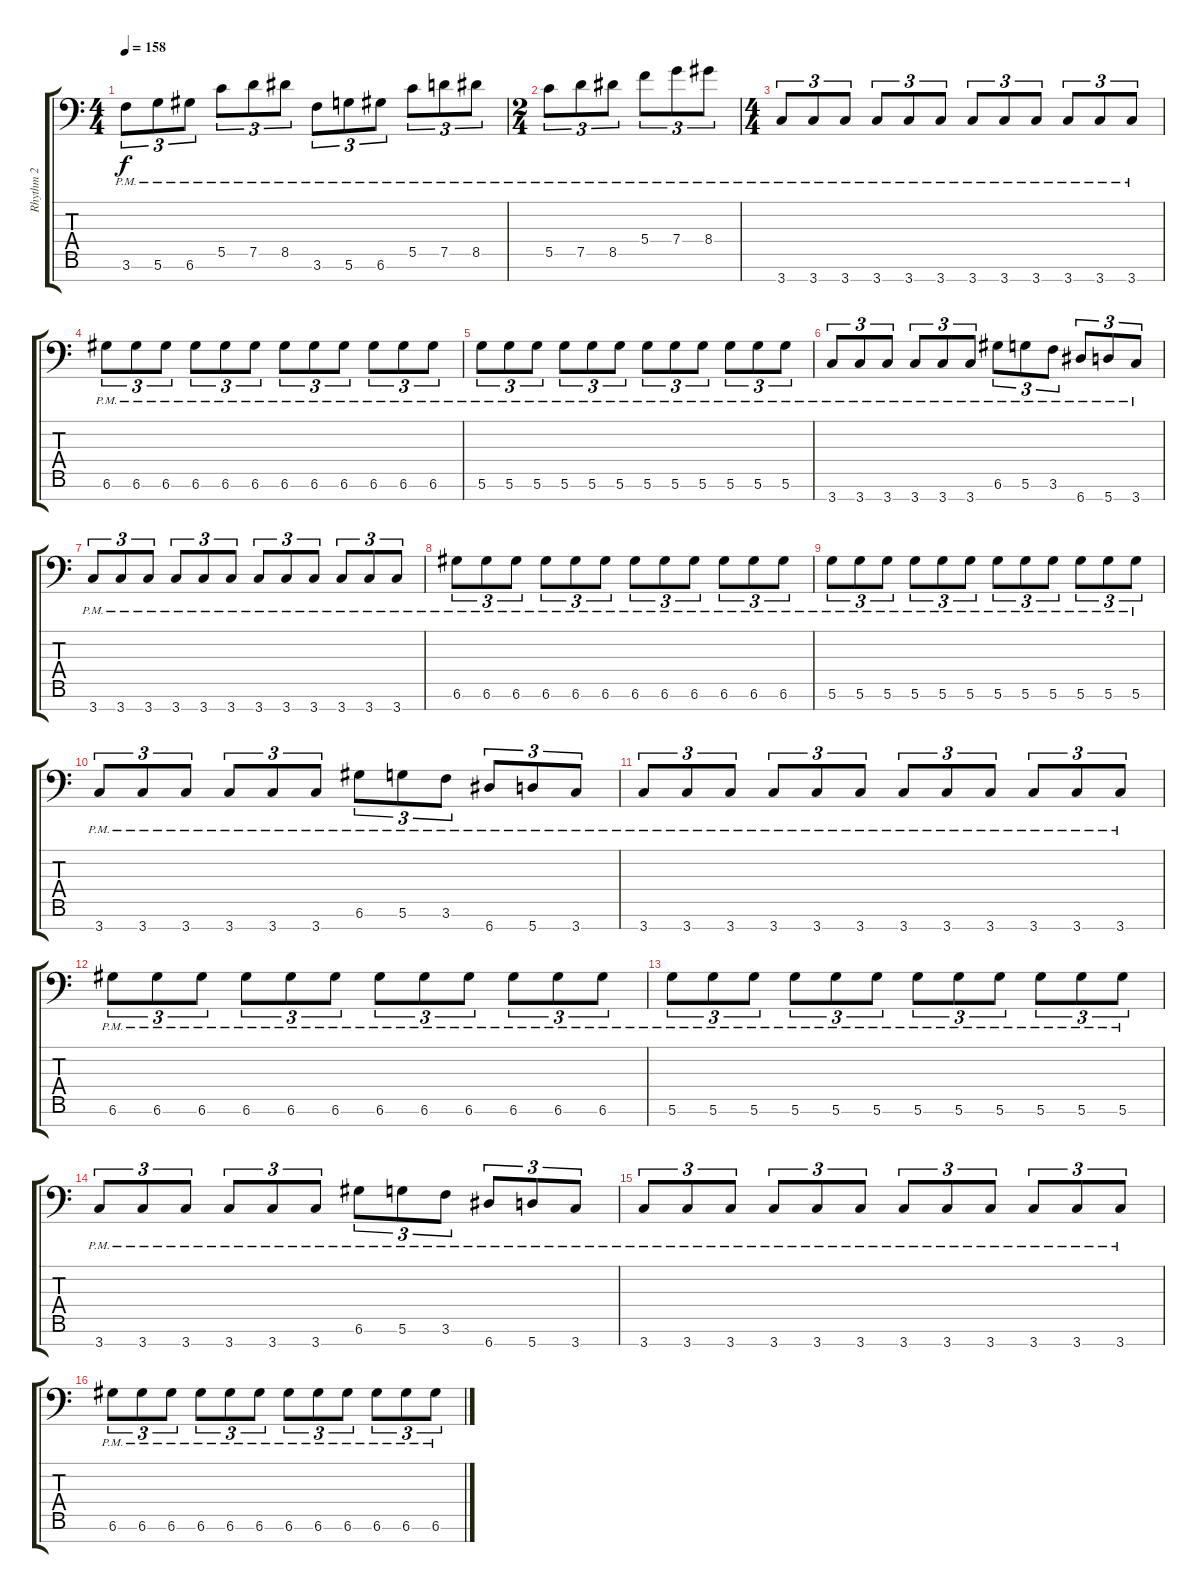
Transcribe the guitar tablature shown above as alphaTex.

\track ("Rhythm 2" "Rhythm 2") {instrument overdrivenguitar}
\staff {score tabs}
\tuning (D4 A3 F3 C3 G2 D2 A1) {hide}
\ts (4 4)
\tempo 158
\clef f4
\ks c
3.6{pm}.8{tu (3 2) dy f} 5.6{pm}.8{tu (3 2)} 6.6{pm}.8{tu (3 2)} 5.5{pm}.8{tu (3 2)} 7.5{pm}.8{tu (3 2)} 8.5{pm}.8{tu (3 2)} 3.6{pm}.8{tu (3 2)} 5.6{pm}.8{tu (3 2)} 6.6{pm}.8{tu (3 2)} 5.5{pm}.8{tu (3 2)} 7.5{pm}.8{tu (3 2)} 8.5{pm}.8{tu (3 2)} |
\ts (2 4)
5.5{pm}.8{tu (3 2)} 7.5{pm}.8{tu (3 2)} 8.5{pm}.8{tu (3 2)} 5.4{pm}.8{tu (3 2)} 7.4{pm}.8{tu (3 2)} 8.4{pm}.8{tu (3 2)} |
\ts (4 4)
3.7{pm}.8{tu (3 2)} 3.7{pm}.8{tu (3 2)} 3.7{pm}.8{tu (3 2)} 3.7{pm}.8{tu (3 2)} 3.7{pm}.8{tu (3 2)} 3.7{pm}.8{tu (3 2)} 3.7{pm}.8{tu (3 2)} 3.7{pm}.8{tu (3 2)} 3.7{pm}.8{tu (3 2)} 3.7{pm}.8{tu (3 2)} 3.7{pm}.8{tu (3 2)} 3.7{pm}.8{tu (3 2)} |
6.6{pm}.8{tu (3 2)} 6.6{pm}.8{tu (3 2)} 6.6{pm}.8{tu (3 2)} 6.6{pm}.8{tu (3 2)} 6.6{pm}.8{tu (3 2)} 6.6{pm}.8{tu (3 2)} 6.6{pm}.8{tu (3 2)} 6.6{pm}.8{tu (3 2)} 6.6{pm}.8{tu (3 2)} 6.6{pm}.8{tu (3 2)} 6.6{pm}.8{tu (3 2)} 6.6{pm}.8{tu (3 2)} |
5.6{pm}.8{tu (3 2)} 5.6{pm}.8{tu (3 2)} 5.6{pm}.8{tu (3 2)} 5.6{pm}.8{tu (3 2)} 5.6{pm}.8{tu (3 2)} 5.6{pm}.8{tu (3 2)} 5.6{pm}.8{tu (3 2)} 5.6{pm}.8{tu (3 2)} 5.6{pm}.8{tu (3 2)} 5.6{pm}.8{tu (3 2)} 5.6{pm}.8{tu (3 2)} 5.6{pm}.8{tu (3 2)} |
3.7{pm}.8{tu (3 2)} 3.7{pm}.8{tu (3 2)} 3.7{pm}.8{tu (3 2)} 3.7{pm}.8{tu (3 2)} 3.7{pm}.8{tu (3 2)} 3.7{pm}.8{tu (3 2)} 6.6{pm}.8{tu (3 2)} 5.6{pm}.8{tu (3 2)} 3.6{pm}.8{tu (3 2)} 6.7{pm}.8{tu (3 2)} 5.7{pm}.8{tu (3 2)} 3.7{pm}.8{tu (3 2)} |
3.7{pm}.8{tu (3 2)} 3.7{pm}.8{tu (3 2)} 3.7{pm}.8{tu (3 2)} 3.7{pm}.8{tu (3 2)} 3.7{pm}.8{tu (3 2)} 3.7{pm}.8{tu (3 2)} 3.7{pm}.8{tu (3 2)} 3.7{pm}.8{tu (3 2)} 3.7{pm}.8{tu (3 2)} 3.7{pm}.8{tu (3 2)} 3.7{pm}.8{tu (3 2)} 3.7{pm}.8{tu (3 2)} |
6.6{pm}.8{tu (3 2)} 6.6{pm}.8{tu (3 2)} 6.6{pm}.8{tu (3 2)} 6.6{pm}.8{tu (3 2)} 6.6{pm}.8{tu (3 2)} 6.6{pm}.8{tu (3 2)} 6.6{pm}.8{tu (3 2)} 6.6{pm}.8{tu (3 2)} 6.6{pm}.8{tu (3 2)} 6.6{pm}.8{tu (3 2)} 6.6{pm}.8{tu (3 2)} 6.6{pm}.8{tu (3 2)} |
5.6{pm}.8{tu (3 2)} 5.6{pm}.8{tu (3 2)} 5.6{pm}.8{tu (3 2)} 5.6{pm}.8{tu (3 2)} 5.6{pm}.8{tu (3 2)} 5.6{pm}.8{tu (3 2)} 5.6{pm}.8{tu (3 2)} 5.6{pm}.8{tu (3 2)} 5.6{pm}.8{tu (3 2)} 5.6{pm}.8{tu (3 2)} 5.6{pm}.8{tu (3 2)} 5.6{pm}.8{tu (3 2)} |
3.7{pm}.8{tu (3 2)} 3.7{pm}.8{tu (3 2)} 3.7{pm}.8{tu (3 2)} 3.7{pm}.8{tu (3 2)} 3.7{pm}.8{tu (3 2)} 3.7{pm}.8{tu (3 2)} 6.6{pm}.8{tu (3 2)} 5.6{pm}.8{tu (3 2)} 3.6{pm}.8{tu (3 2)} 6.7{pm}.8{tu (3 2)} 5.7{pm}.8{tu (3 2)} 3.7{pm}.8{tu (3 2)} |
3.7{pm}.8{tu (3 2)} 3.7{pm}.8{tu (3 2)} 3.7{pm}.8{tu (3 2)} 3.7{pm}.8{tu (3 2)} 3.7{pm}.8{tu (3 2)} 3.7{pm}.8{tu (3 2)} 3.7{pm}.8{tu (3 2)} 3.7{pm}.8{tu (3 2)} 3.7{pm}.8{tu (3 2)} 3.7{pm}.8{tu (3 2)} 3.7{pm}.8{tu (3 2)} 3.7{pm}.8{tu (3 2)} |
6.6{pm}.8{tu (3 2)} 6.6{pm}.8{tu (3 2)} 6.6{pm}.8{tu (3 2)} 6.6{pm}.8{tu (3 2)} 6.6{pm}.8{tu (3 2)} 6.6{pm}.8{tu (3 2)} 6.6{pm}.8{tu (3 2)} 6.6{pm}.8{tu (3 2)} 6.6{pm}.8{tu (3 2)} 6.6{pm}.8{tu (3 2)} 6.6{pm}.8{tu (3 2)} 6.6{pm}.8{tu (3 2)} |
5.6{pm}.8{tu (3 2)} 5.6{pm}.8{tu (3 2)} 5.6{pm}.8{tu (3 2)} 5.6{pm}.8{tu (3 2)} 5.6{pm}.8{tu (3 2)} 5.6{pm}.8{tu (3 2)} 5.6{pm}.8{tu (3 2)} 5.6{pm}.8{tu (3 2)} 5.6{pm}.8{tu (3 2)} 5.6{pm}.8{tu (3 2)} 5.6{pm}.8{tu (3 2)} 5.6{pm}.8{tu (3 2)} |
3.7{pm}.8{tu (3 2)} 3.7{pm}.8{tu (3 2)} 3.7{pm}.8{tu (3 2)} 3.7{pm}.8{tu (3 2)} 3.7{pm}.8{tu (3 2)} 3.7{pm}.8{tu (3 2)} 6.6{pm}.8{tu (3 2)} 5.6{pm}.8{tu (3 2)} 3.6{pm}.8{tu (3 2)} 6.7{pm}.8{tu (3 2)} 5.7{pm}.8{tu (3 2)} 3.7{pm}.8{tu (3 2)} |
3.7{pm}.8{tu (3 2)} 3.7{pm}.8{tu (3 2)} 3.7{pm}.8{tu (3 2)} 3.7{pm}.8{tu (3 2)} 3.7{pm}.8{tu (3 2)} 3.7{pm}.8{tu (3 2)} 3.7{pm}.8{tu (3 2)} 3.7{pm}.8{tu (3 2)} 3.7{pm}.8{tu (3 2)} 3.7{pm}.8{tu (3 2)} 3.7{pm}.8{tu (3 2)} 3.7{pm}.8{tu (3 2)} |
6.6{pm}.8{tu (3 2)} 6.6{pm}.8{tu (3 2)} 6.6{pm}.8{tu (3 2)} 6.6{pm}.8{tu (3 2)} 6.6{pm}.8{tu (3 2)} 6.6{pm}.8{tu (3 2)} 6.6{pm}.8{tu (3 2)} 6.6{pm}.8{tu (3 2)} 6.6{pm}.8{tu (3 2)} 6.6{pm}.8{tu (3 2)} 6.6{pm}.8{tu (3 2)} 6.6{pm}.8{tu (3 2)}
